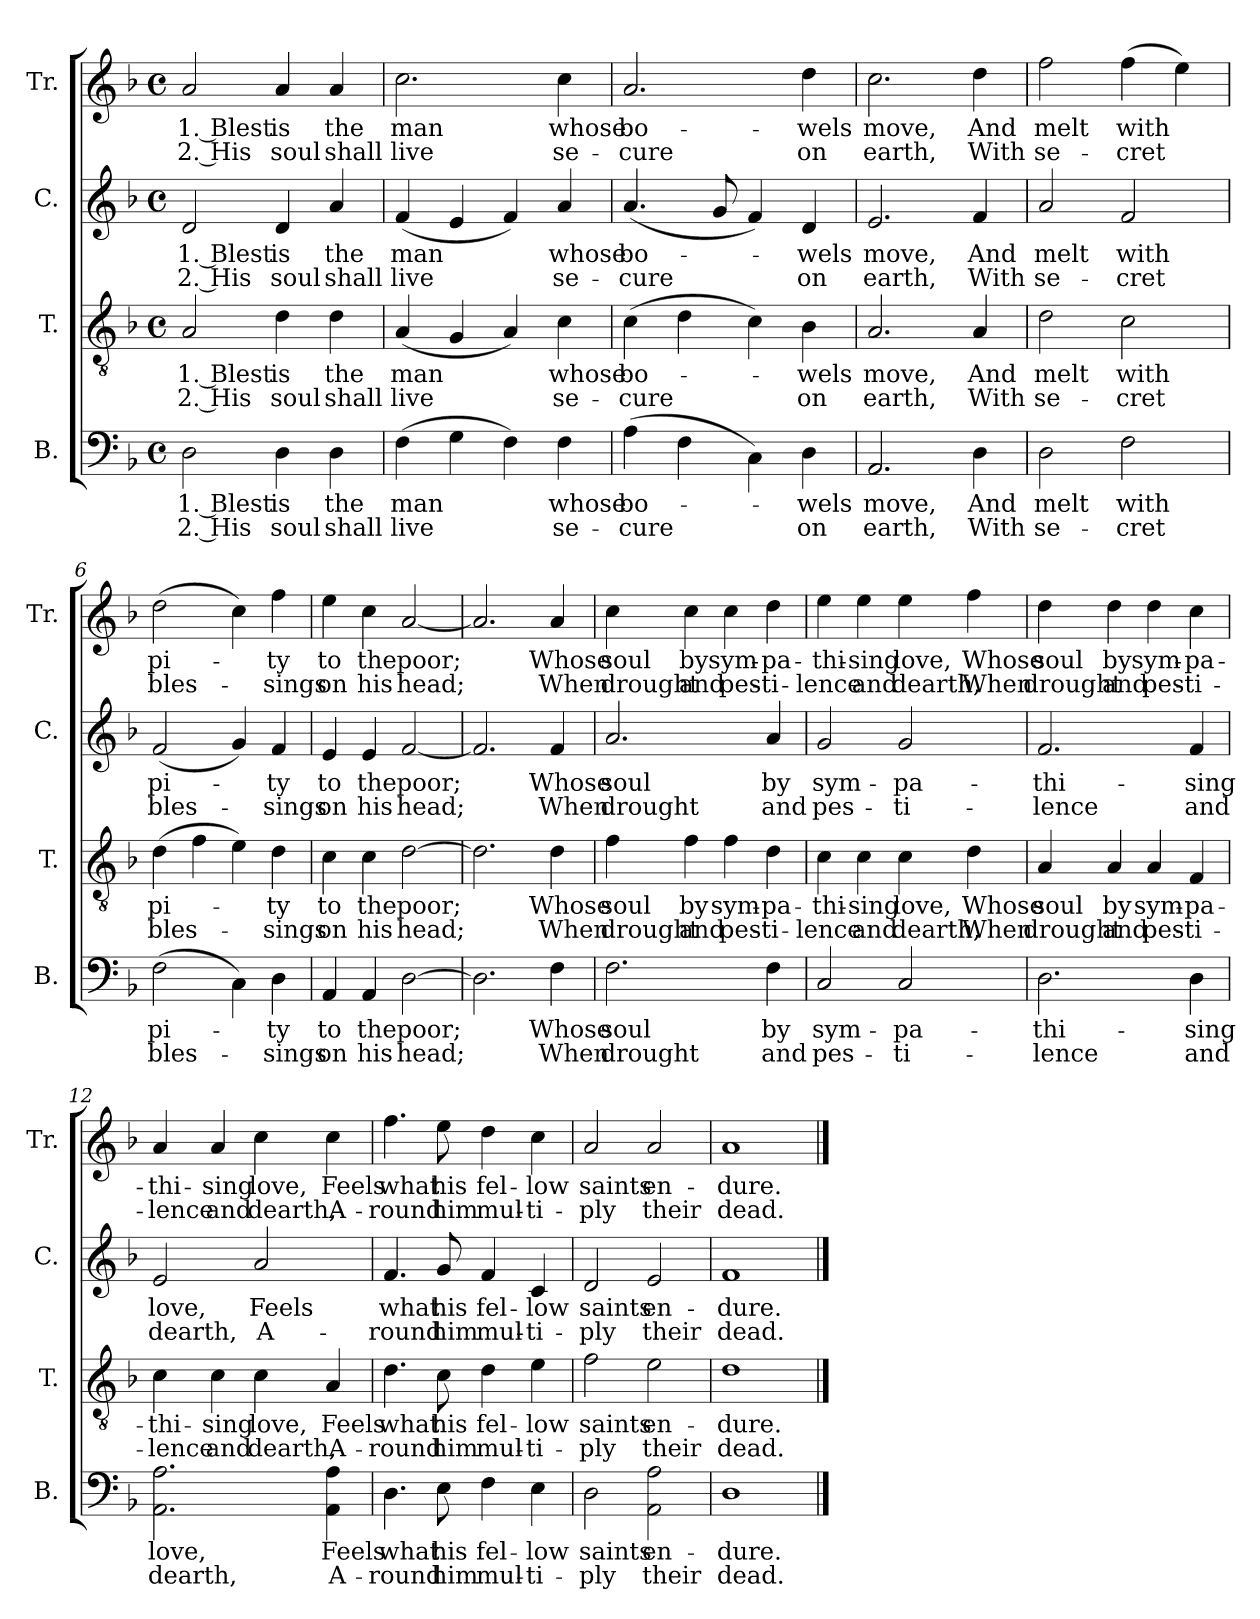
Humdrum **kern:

**kern	**text	**text	**kern	**text	**text	**kern	**text	**text	**kern	**text	**text
*part4	*part4	*part4	*part3	*part3	*part3	*part2	*part2	*part2	*part1	*part1	*part1
*staff4	*staff4	*staff4	*staff3	*staff3	*staff3	*staff2	*staff2	*staff2	*staff1	*staff1	*staff1
*I"B.	*	*	*I"T.	*	*	*I"C.	*	*	*I"Tr.	*	*
*I'B.	*	*	*I'T.	*	*	*I'C.	*	*	*I'Tr.	*	*
*clefF4	*	*	*clefGv2	*	*	*clefG2	*	*	*clefG2	*	*
*k[b-]	*	*	*k[b-]	*	*	*k[b-]	*	*	*k[b-]	*	*
*M4/4	*	*	*M4/4	*	*	*M4/4	*	*	*M4/4	*	*
*met(c)	*	*	*met(c)	*	*	*met(c)	*	*	*met(c)	*	*
*MM110	*	*	*MM110	*	*	*MM110	*	*	*MM110	*	*
=1	=1	=1	=1	=1	=1	=1	=1	=1	=1	=1	=1
!	!LO:LY:b	!LO:LY:b	!	!LO:LY:b	!LO:LY:b	!	!LO:LY:b	!LO:LY:b	!	!LO:LY:b	!LO:LY:b
2D!\	1. Blest	2. His	2A!/	1. Blest	2. His	2d!/	1. Blest	2. His	2a!/	1. Blest	2. His
!	!LO:LY:b	!LO:LY:b	!	!LO:LY:b	!LO:LY:b	!	!LO:LY:b	!LO:LY:b	!	!LO:LY:b	!LO:LY:b
4D!\	is	soul	4d!\	is	soul	4d!/	is	soul	4a!/	is	soul
!	!LO:LY:b	!LO:LY:b	!	!LO:LY:b	!LO:LY:b	!	!LO:LY:b	!LO:LY:b	!	!LO:LY:b	!LO:LY:b
4D!\	the	shall	4d!\	the	shall	4a!/	the	shall	4a!/	the	shall
=2	=2	=2	=2	=2	=2	=2	=2	=2	=2	=2	=2
!	!LO:LY:b	!LO:LY:b	!	!LO:LY:b	!LO:LY:b	!	!LO:LY:b	!LO:LY:b	!	!LO:LY:b	!LO:LY:b
(>4F!\	man	live	(<4A!/	man	live	(<4f!/	man	live	2.cc!\	man	live
4G!\	.	.	4G!/	.	.	4e!/	.	.	.	.	.
4F!\)	.	.	4A!/)	.	.	4f!/)	.	.	.	.	.
!	!LO:LY:b	!LO:LY:b	!	!LO:LY:b	!LO:LY:b	!	!LO:LY:b	!LO:LY:b	!	!LO:LY:b	!LO:LY:b
4F!\	whose	se-	4c!\	whose	se-	4a!/	whose	se-	4cc!\	whose	se-
=3	=3	=3	=3	=3	=3	=3	=3	=3	=3	=3	=3
!	!LO:LY:b	!LO:LY:b	!	!LO:LY:b	!LO:LY:b	!	!LO:LY:b	!LO:LY:b	!	!LO:LY:b	!LO:LY:b
(>4A!\	bo-	-cure	(>4c!\	bo-	-cure	(<4.a!/	bo-	-cure	2.a!/	bo-	-cure
4F!\	.	.	4d!\	.	.	.	.	.	.	.	.
.	.	.	.	.	.	8g!/	.	.	.	.	.
4C!\)	.	.	4c!\)	.	.	4f!/)	.	.	.	.	.
!	!LO:LY:b	!LO:LY:b	!	!LO:LY:b	!LO:LY:b	!	!LO:LY:b	!LO:LY:b	!	!LO:LY:b	!LO:LY:b
4D!\	-wels	on	4B-!\	-wels	on	4d!/	-wels	on	4dd!\	-wels	on
=4	=4	=4	=4	=4	=4	=4	=4	=4	=4	=4	=4
!	!LO:LY:b	!LO:LY:b	!	!LO:LY:b	!LO:LY:b	!	!LO:LY:b	!LO:LY:b	!	!LO:LY:b	!LO:LY:b
2.AA!/	move,	earth,	2.A!/	move,	earth,	2.e!/	move,	earth,	2.cc!\	move,	earth,
!	!LO:LY:b	!LO:LY:b	!	!LO:LY:b	!LO:LY:b	!	!LO:LY:b	!LO:LY:b	!	!LO:LY:b	!LO:LY:b
4D!\	And	With	4A!/	And	With	4f!/	And	With	4dd!\	And	With
=5	=5	=5	=5	=5	=5	=5	=5	=5	=5	=5	=5
!	!LO:LY:b	!LO:LY:b	!	!LO:LY:b	!LO:LY:b	!	!LO:LY:b	!LO:LY:b	!	!LO:LY:b	!LO:LY:b
2D!\	melt	se-	2d!\	melt	se-	2a!/	melt	se-	2ff!\	melt	se-
!	!LO:LY:b	!LO:LY:b	!	!LO:LY:b	!LO:LY:b	!	!LO:LY:b	!LO:LY:b	!	!LO:LY:b	!LO:LY:b
2F!\	with	-cret	2c!\	with	-cret	2f!/	with	-cret	(>4ff!\	with	-cret
.	.	.	.	.	.	.	.	.	4ee!\)	.	.
=6	=6	=6	=6	=6	=6	=6	=6	=6	=6	=6	=6
!	!LO:LY:b	!LO:LY:b	!	!LO:LY:b	!LO:LY:b	!	!LO:LY:b	!LO:LY:b	!	!LO:LY:b	!LO:LY:b
(>2F!\	pi-	bles-	(>4d!\	pi-	bles-	(<2f!/	pi-	bles-	(>2dd!\	pi-	bles-
.	.	.	4f!\	.	.	.	.	.	.	.	.
4C!\)	.	.	4e!\)	.	.	4g!/)	.	.	4cc!\)	.	.
!	!LO:LY:b	!LO:LY:b	!	!LO:LY:b	!LO:LY:b	!	!LO:LY:b	!LO:LY:b	!	!LO:LY:b	!LO:LY:b
4D!\	-ty	-sings	4d!\	-ty	-sings	4f!/	-ty	-sings	4ff!\	-ty	-sings
=7	=7	=7	=7	=7	=7	=7	=7	=7	=7	=7	=7
!	!LO:LY:b	!LO:LY:b	!	!LO:LY:b	!LO:LY:b	!	!LO:LY:b	!LO:LY:b	!	!LO:LY:b	!LO:LY:b
4AA!/	to	on	4c!\	to	on	4e!/	to	on	4ee!\	to	on
!	!LO:LY:b	!LO:LY:b	!	!LO:LY:b	!LO:LY:b	!	!LO:LY:b	!LO:LY:b	!	!LO:LY:b	!LO:LY:b
4AA!/	the	his	4c!\	the	his	4e!/	the	his	4cc!\	the	his
!	!LO:LY:b	!LO:LY:b	!	!LO:LY:b	!LO:LY:b	!	!LO:LY:b	!LO:LY:b	!	!LO:LY:b	!LO:LY:b
[2D!\	poor;	head;	[2d!\	poor;	head;	[2f!/	poor;	head;	[2a!/	poor;	head;
=8	=8	=8	=8	=8	=8	=8	=8	=8	=8	=8	=8
2.D!\]	.	.	2.d!\]	.	.	2.f!/]	.	.	2.a!/]	.	.
!	!LO:LY:b	!LO:LY:b	!	!LO:LY:b	!LO:LY:b	!	!LO:LY:b	!LO:LY:b	!	!LO:LY:b	!LO:LY:b
4F!\	Whose	When	4d!\	Whose	When	4f!/	Whose	When	4a!/	Whose	When
=9	=9	=9	=9	=9	=9	=9	=9	=9	=9	=9	=9
!	!LO:LY:b	!LO:LY:b	!	!LO:LY:b	!LO:LY:b	!	!LO:LY:b	!LO:LY:b	!	!LO:LY:b	!LO:LY:b
2.F!\	soul	drought	4f!\	soul	drought	2.a!/	soul	drought	4cc!\	soul	drought
!	!	!	!	!LO:LY:b	!LO:LY:b	!	!	!	!	!LO:LY:b	!LO:LY:b
.	.	.	4f!\	by	and	.	.	.	4cc!\	by	and
!	!	!	!	!LO:LY:b	!LO:LY:b	!	!	!	!	!LO:LY:b	!LO:LY:b
.	.	.	4f!\	sym-	pes-	.	.	.	4cc!\	sym-	pes-
!	!LO:LY:b	!LO:LY:b	!	!LO:LY:b	!LO:LY:b	!	!LO:LY:b	!LO:LY:b	!	!LO:LY:b	!LO:LY:b
4F!\	by	and	4d!\	-pa-	-ti-	4a!/	by	and	4dd!\	-pa-	-ti-
!!LO:LB:g=z
=10	=10	=10	=10	=10	=10	=10	=10	=10	=10	=10	=10
!	!LO:LY:b	!LO:LY:b	!	!LO:LY:b	!LO:LY:b	!	!LO:LY:b	!LO:LY:b	!	!LO:LY:b	!LO:LY:b
2C!/	sym-	pes-	4c!\	-thi-	-lence	2g!/	sym-	pes-	4ee!\	-thi-	-lence
!	!	!	!	!LO:LY:b	!LO:LY:b	!	!	!	!	!LO:LY:b	!LO:LY:b
.	.	.	4c!\	-sing	and	.	.	.	4ee!\	-sing	and
!	!LO:LY:b	!LO:LY:b	!	!LO:LY:b	!LO:LY:b	!	!LO:LY:b	!LO:LY:b	!	!LO:LY:b	!LO:LY:b
2C!/	-pa-	-ti-	4c!\	love,	dearth,	2g!/	-pa-	-ti-	4ee!\	love,	dearth,
!	!	!	!	!LO:LY:b	!LO:LY:b	!	!	!	!	!LO:LY:b	!LO:LY:b
.	.	.	4d!\	Whose	When	.	.	.	4ff!\	Whose	When
=11	=11	=11	=11	=11	=11	=11	=11	=11	=11	=11	=11
!	!LO:LY:b	!LO:LY:b	!	!LO:LY:b	!LO:LY:b	!	!LO:LY:b	!LO:LY:b	!	!LO:LY:b	!LO:LY:b
2.D!\	-thi-	-lence	4A!/	soul	drought	2.f!/	-thi-	-lence	4dd!\	soul	drought
!	!	!	!	!LO:LY:b	!LO:LY:b	!	!	!	!	!LO:LY:b	!LO:LY:b
.	.	.	4A!/	by	and	.	.	.	4dd!\	by	and
!	!	!	!	!LO:LY:b	!LO:LY:b	!	!	!	!	!LO:LY:b	!LO:LY:b
.	.	.	4A!/	sym-	pes-	.	.	.	4dd!\	sym-	pes-
!	!LO:LY:b	!LO:LY:b	!	!LO:LY:b	!LO:LY:b	!	!LO:LY:b	!LO:LY:b	!	!LO:LY:b	!LO:LY:b
4D!\	-sing	and	4F!/	-pa-	-ti-	4f!/	-sing	and	4cc!\	-pa-	-ti-
=12	=12	=12	=12	=12	=12	=12	=12	=12	=12	=12	=12
!	!LO:LY:b	!LO:LY:b	!	!LO:LY:b	!LO:LY:b	!	!LO:LY:b	!LO:LY:b	!	!LO:LY:b	!LO:LY:b
2.AA!\ 2.A!\	love,	dearth,	4c!\	-thi-	-lence	2e!/	love,	dearth,	4a!/	-thi-	-lence
!	!	!	!	!LO:LY:b	!LO:LY:b	!	!	!	!	!LO:LY:b	!LO:LY:b
.	.	.	4c!\	-sing	and	.	.	.	4a!/	-sing	and
!	!	!	!	!LO:LY:b	!LO:LY:b	!	!LO:LY:b	!LO:LY:b	!	!LO:LY:b	!LO:LY:b
.	.	.	4c!\	love,	dearth,	2a!/	Feels	A-	4cc!\	love,	dearth,
!	!LO:LY:b	!LO:LY:b	!	!LO:LY:b	!LO:LY:b	!	!	!	!	!LO:LY:b	!LO:LY:b
4AA!\ 4A!\	Feels	A-	4A!/	Feels	A-	.	.	.	4cc!\	Feels	A-
=13	=13	=13	=13	=13	=13	=13	=13	=13	=13	=13	=13
!	!LO:LY:b	!LO:LY:b	!	!LO:LY:b	!LO:LY:b	!	!LO:LY:b	!LO:LY:b	!	!LO:LY:b	!LO:LY:b
4.D!\	what	-round	4.d!\	what	-round	4.f!/	what	-round	4.ff!\	what	-round
!	!LO:LY:b	!LO:LY:b	!	!LO:LY:b	!LO:LY:b	!	!LO:LY:b	!LO:LY:b	!	!LO:LY:b	!LO:LY:b
8E!\	his	him	8c!\	his	him	8g!/	his	him	8ee!\	his	him
!	!LO:LY:b	!LO:LY:b	!	!LO:LY:b	!LO:LY:b	!	!LO:LY:b	!LO:LY:b	!	!LO:LY:b	!LO:LY:b
4F!\	fel-	mul-	4d!\	fel-	mul-	4f!/	fel-	mul-	4dd!\	fel-	mul-
!	!LO:LY:b	!LO:LY:b	!	!LO:LY:b	!LO:LY:b	!	!LO:LY:b	!LO:LY:b	!	!LO:LY:b	!LO:LY:b
4E!\	-low	-ti-	4e!\	-low	-ti-	4c!/	-low	-ti-	4cc!\	-low	-ti-
=14	=14	=14	=14	=14	=14	=14	=14	=14	=14	=14	=14
!	!LO:LY:b	!LO:LY:b	!	!LO:LY:b	!LO:LY:b	!	!LO:LY:b	!LO:LY:b	!	!LO:LY:b	!LO:LY:b
2D!\	saints	-ply	2f!\	saints	-ply	2d!/	saints	-ply	2a!/	saints	-ply
!	!LO:LY:b	!LO:LY:b	!	!LO:LY:b	!LO:LY:b	!	!LO:LY:b	!LO:LY:b	!	!LO:LY:b	!LO:LY:b
2AA!\ 2A!\	en-	their	2e!\	en-	their	2e!/	en-	their	2a!/	en-	their
=15	=15	=15	=15	=15	=15	=15	=15	=15	=15	=15	=15
!	!LO:LY:b	!LO:LY:b	!	!LO:LY:b	!LO:LY:b	!	!LO:LY:b	!LO:LY:b	!	!LO:LY:b	!LO:LY:b
1D!	-dure.	dead.	1d!	-dure.	dead.	1f!	-dure.	dead.	1a!	-dure.	dead.
==	==	==	==	==	==	==	==	==	==	==	==
*-	*-	*-	*-	*-	*-	*-	*-	*-	*-	*-	*-
